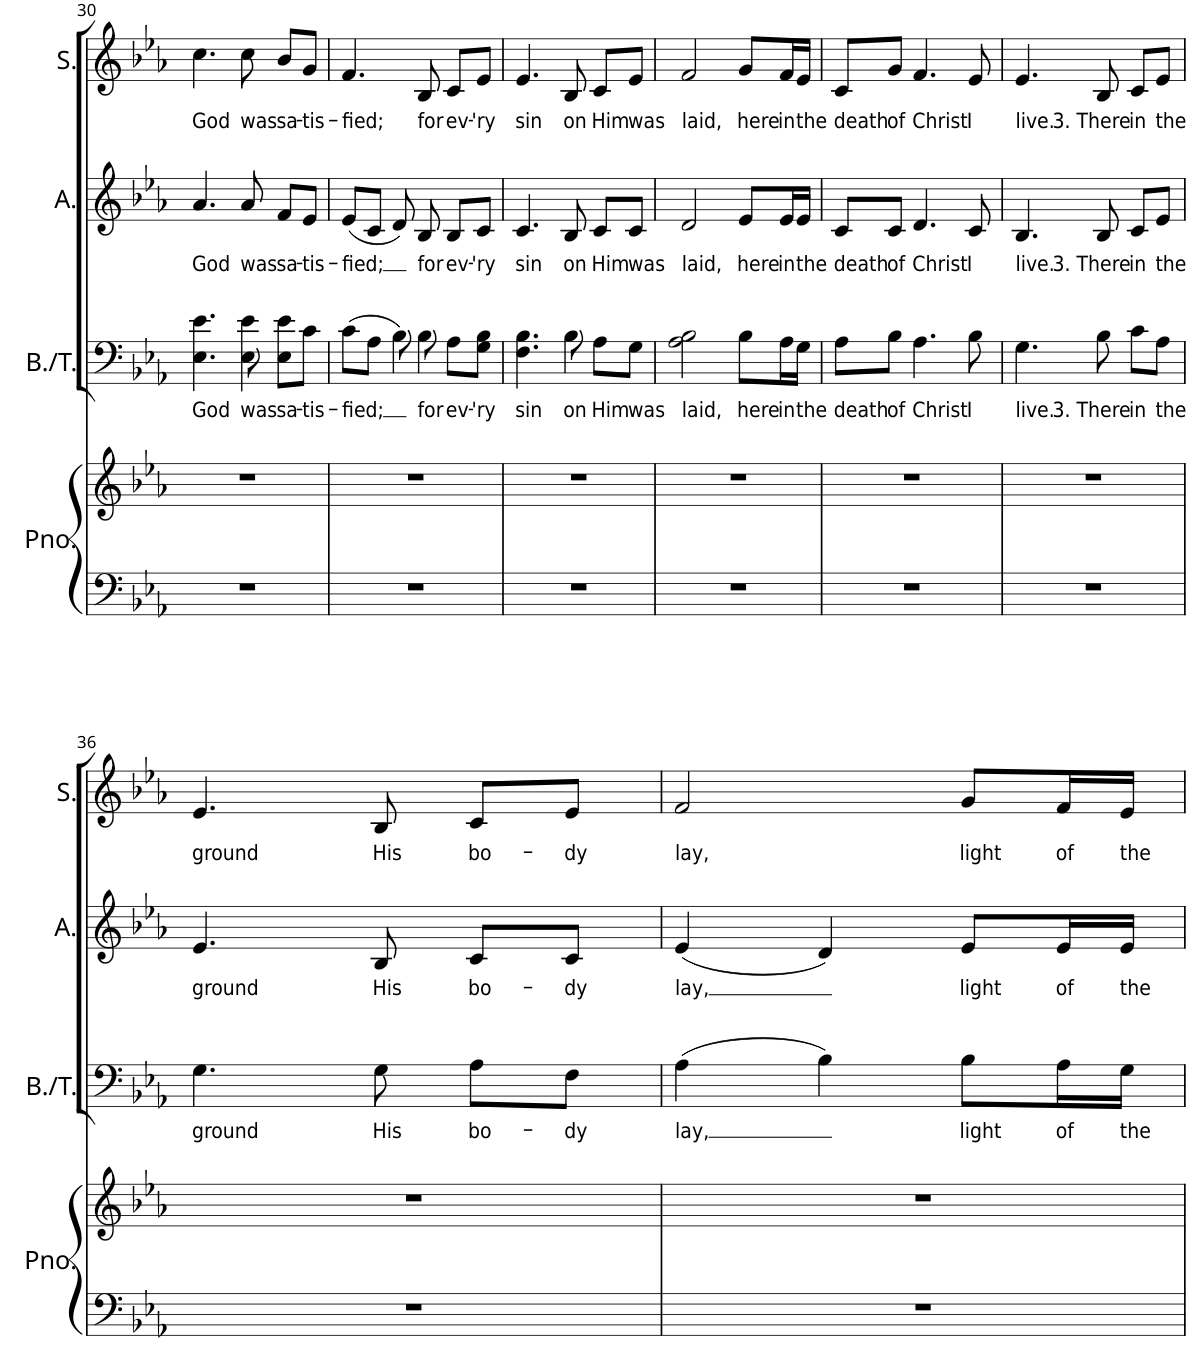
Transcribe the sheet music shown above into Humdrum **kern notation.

**kern	**kern	**kern	**text	**kern	**text	**kern	**text
*part4	*part4	*part3	*part3	*part2	*part2	*part1	*part1
*staff5	*staff4	*staff3	*staff3	*staff2	*staff2	*staff1	*staff1
*I"Pno.	*	*I"B/T	*	*I"A.	*	*I"S.	*
*I'Pno.	*	*I'B./T.	*	*I'A.	*	*I'S.	*
!!LO:PB:g=z
*clefF4	*clefG2	*clefF4	*	*clefG2	*	*clefG2	*
*k[b-e-a-]	*k[b-e-a-]	*k[b-e-a-]	*	*k[b-e-a-]	*	*k[b-e-a-]	*
*M3/4	*M3/4	*M3/4	*	*M3/4	*	*M3/4	*
=30	=30	=30	=30	=30	=30	=30	=30
!	!	!	!LO:LY:b	!	!LO:LY:b	!	!LO:LY:b
2.r	2.r	4.E-\ 4.e-\	God	4.a-/	God	4.cc\	God
!	!	!	!LO:LY:b	!	!LO:LY:b	!	!LO:LY:b
.	.	8E-\ 8e-\	was	8a-/	was	8cc\	was
!	!	!	!LO:LY:b	!	!LO:LY:b	!	!LO:LY:b
.	.	8E-\ 8e-\L	sa-	8f/L	sa-	8b-/L	sa-
!	!	!	!LO:LY:b	!	!LO:LY:b	!	!LO:LY:b
.	.	8c\J	-tis-	8e-/J	-tis-	8g/J	-tis-
=31	=31	=31	=31	=31	=31	=31	=31
!	!	!	!LO:LY:b	!	!LO:LY:b	!	!LO:LY:b
2.r	2.r	(8c\L	-fied;	(8e-/L	-fied;	4.f/	-fied;
.	.	8A-\J	.	8c/J	.	.	.
.	.	8B-\)	.	8d/)	.	.	.
!	!	!	!LO:LY:b	!	!LO:LY:b	!	!LO:LY:b
.	.	8B-\	for	8B-/	for	8B-/	for
!	!	!	!LO:LY:b	!	!LO:LY:b	!	!LO:LY:b
.	.	8A-\L	ev-	8B-/L	ev-	8c/L	ev-
!	!	!	!LO:LY:b	!	!LO:LY:b	!	!LO:LY:b
.	.	8G\ 8B-\J	-'ry	8c/J	-'ry	8e-/J	-'ry
=32	=32	=32	=32	=32	=32	=32	=32
!	!	!	!LO:LY:b	!	!LO:LY:b	!	!LO:LY:b
2.r	2.r	4.F\ 4.B-\	sin	4.c/	sin	4.e-/	sin
!	!	!	!LO:LY:b	!	!LO:LY:b	!	!LO:LY:b
.	.	8B-\	on	8B-/	on	8B-/	on
!	!	!	!LO:LY:b	!	!LO:LY:b	!	!LO:LY:b
.	.	8A-\L	Him	8c/L	Him	8c/L	Him
!	!	!	!LO:LY:b	!	!LO:LY:b	!	!LO:LY:b
.	.	8G\J	was	8c/J	was	8e-/J	was
=33	=33	=33	=33	=33	=33	=33	=33
!	!	!	!LO:LY:b	!	!LO:LY:b	!	!LO:LY:b
2.r	2.r	2A-\ 2B-\	laid,	2d/	laid,	2f/	laid,
!	!	!	!LO:LY:b	!	!LO:LY:b	!	!LO:LY:b
.	.	8B-\L	here	8e-/L	here	8g/L	here
!	!	!	!LO:LY:b	!	!LO:LY:b	!	!LO:LY:b
.	.	16A-\L	in	16e-/L	in	16f/L	in
!	!	!	!LO:LY:b	!	!LO:LY:b	!	!LO:LY:b
.	.	16G\JJ	the	16e-/JJ	the	16e-/JJ	the
=34	=34	=34	=34	=34	=34	=34	=34
!	!	!	!LO:LY:b	!	!LO:LY:b	!	!LO:LY:b
2.r	2.r	8A-\L	death	8c/L	death	8c/L	death
!	!	!	!LO:LY:b	!	!LO:LY:b	!	!LO:LY:b
.	.	8B-\J	of	8c/J	of	8g/J	of
!	!	!	!LO:LY:b	!	!LO:LY:b	!	!LO:LY:b
.	.	4.A-\	Christ	4.d/	Christ	4.f/	Christ
!	!	!	!LO:LY:b	!	!LO:LY:b	!	!LO:LY:b
.	.	8B-\	I	8c/	I	8e-/	I
=35	=35	=35	=35	=35	=35	=35	=35
!	!	!	!LO:LY:b	!	!LO:LY:b	!	!LO:LY:b
2.r	2.r	4.G\	live.	4.B-/	live.	4.e-/	live.
!	!	!	!LO:LY:b	!	!LO:LY:b	!	!LO:LY:b
.	.	8B-\	3. There	8B-/	3. There	8B-/	3. There
!	!	!	!LO:LY:b	!	!LO:LY:b	!	!LO:LY:b
.	.	8c\L	in	8c/L	in	8c/L	in
!	!	!	!LO:LY:b	!	!LO:LY:b	!	!LO:LY:b
.	.	8A-\J	the	8e-/J	the	8e-/J	the
!!LO:LB:g=z
=36	=36	=36	=36	=36	=36	=36	=36
!	!	!	!LO:LY:b	!	!LO:LY:b	!	!LO:LY:b
2.r	2.r	4.G\	ground	4.e-/	ground	4.e-/	ground
!	!	!	!LO:LY:b	!	!LO:LY:b	!	!LO:LY:b
.	.	8G\	His	8B-/	His	8B-/	His
!	!	!	!LO:LY:b	!	!LO:LY:b	!	!LO:LY:b
.	.	8A-\L	bo-	8c/L	bo-	8c/L	bo-
!	!	!	!LO:LY:b	!	!LO:LY:b	!	!LO:LY:b
.	.	8F\J	-dy	8c/J	-dy	8e-/J	-dy
=37	=37	=37	=37	=37	=37	=37	=37
!	!	!	!LO:LY:b	!	!LO:LY:b	!	!LO:LY:b
2.r	2.r	(4A-\	lay,	(4e-/	lay,	2f/	lay,
.	.	4B-\)	.	4d/)	.	.	.
!	!	!	!LO:LY:b	!	!LO:LY:b	!	!LO:LY:b
.	.	8B-\L	light	8e-/L	light	8g/L	light
!	!	!	!LO:LY:b	!	!LO:LY:b	!	!LO:LY:b
.	.	16A-\L	of	16e-/L	of	16f/L	of
!	!	!	!LO:LY:b	!	!LO:LY:b	!	!LO:LY:b
.	.	16G\JJ	the	16e-/JJ	the	16e-/JJ	the
=	=	=	=	=	=	=	=
*-	*-	*-	*-	*-	*-	*-	*-
